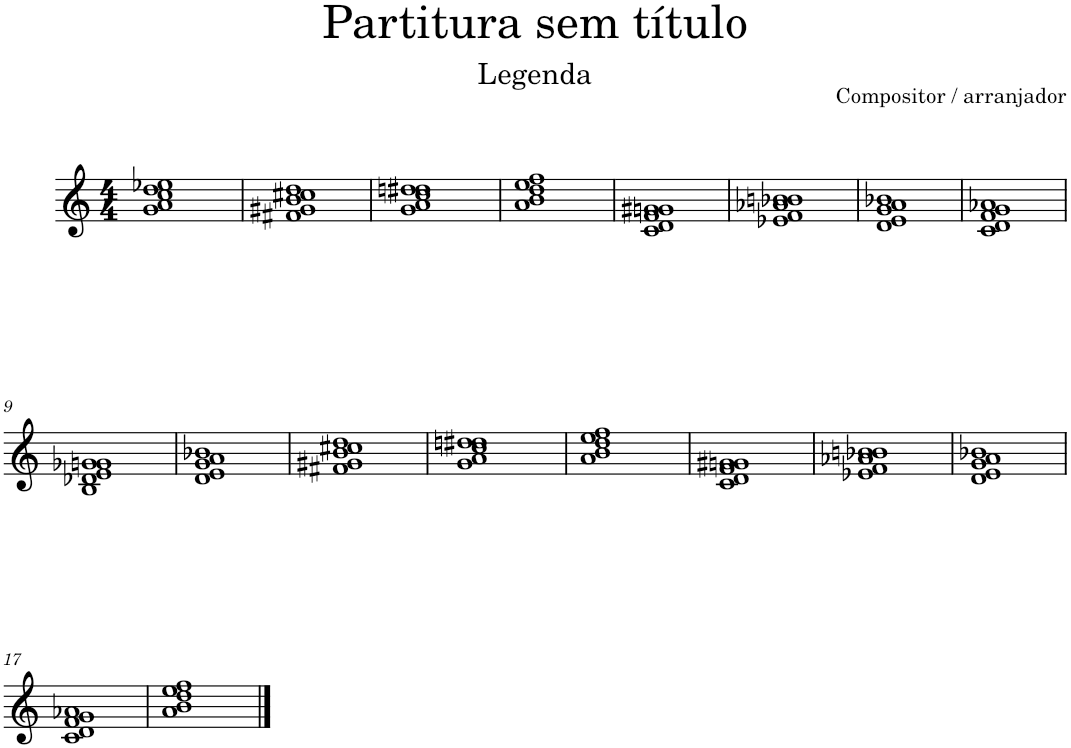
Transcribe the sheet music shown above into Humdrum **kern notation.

**kern
*part1
*staff1
*I"Violino
*I'Vno.
*clefG2
*k[]
*M4/4
=1
1g 1a 1cc 1dd 1ee-X
=2
1f#X 1g#X 1b 1cc#X 1dd
=3
1g 1a 1cc 1ddn 1dd#X
=4
1a 1b 1dd 1ee 1ff
=5
1c 1d 1f 1gn 1g#X
=6
1e-X 1f 1a-X 1b-X 1bn
=7
1d 1e 1g 1a 1b-X
=8
1c 1d 1f 1g 1a-X
!!LO:LB:g=z
=9
1B 1d-X 1e 1g-X 1gn
=10
1d 1e 1g 1a 1b-X
=11
1f#X 1g#X 1b 1cc#X 1dd
=12
1g 1a 1cc 1ddn 1dd#X
=13
1a 1b 1dd 1ee 1ff
=14
1c 1d 1f 1gn 1g#X
=15
1e-X 1f 1a-X 1b-X 1bn
=16
1d 1e 1g 1a 1b-X
!!LO:LB:g=z
=17
1c 1d 1f 1g 1a-X
=18
1a 1b 1dd 1ee 1ff
==
*-
